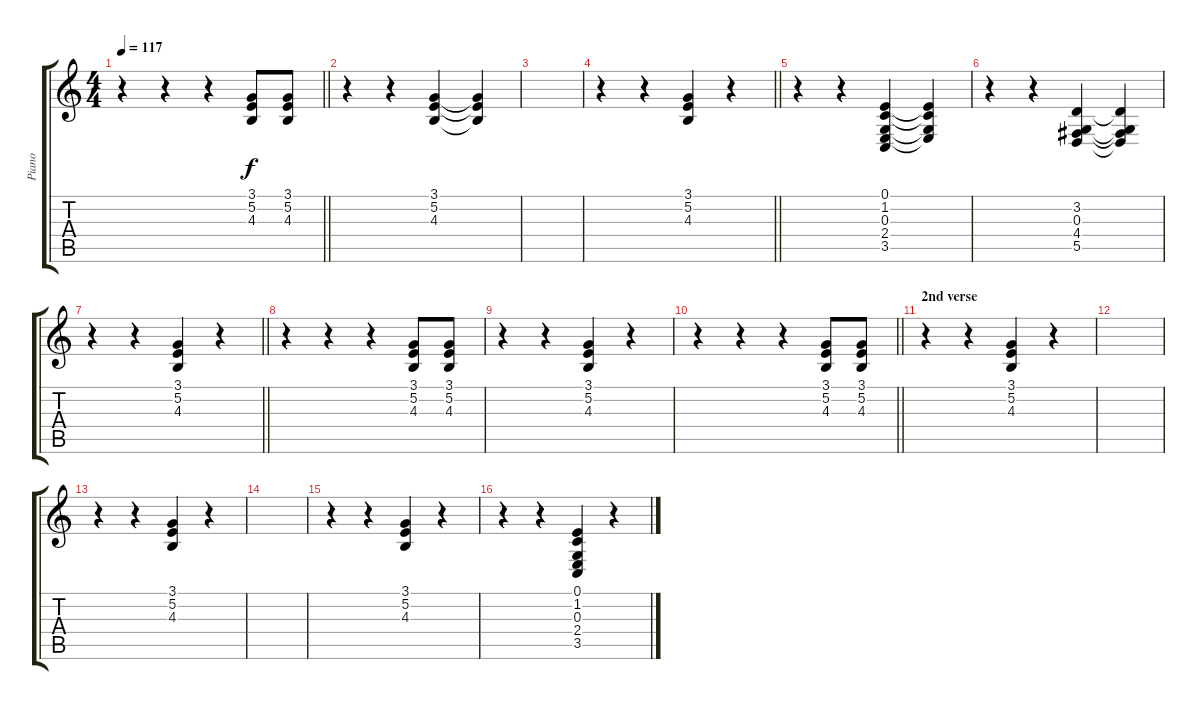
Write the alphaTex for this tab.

\track ("Piano" "Piano") {instrument electricgrandpiano}
\staff {score tabs}
\tuning (E4 B3 G3 D3 A2 E2) {hide}
\ts (4 4)
\tempo 117
\clef g2
\barLineRight lightlight
\ks c
r.4{dy f} r.4 r.4 (3.1 5.2 4.3).8 (3.1 5.2 4.3).8 |
r.4 r.4 (3.1 5.2 4.3).4 (3.1{t} 5.2{t} 4.3{t}).4 |
|
\barLineRight lightlight
r.4 r.4 (3.1 5.2 4.3).4 r.4 |
r.4 r.4 (0.1 1.2 0.3 2.4 3.5).4 (0.1{t} 1.2{t} 0.3{t} 2.4{t}).4 |
r.4 r.4 (3.2 0.3 4.4 5.5).4 (3.2{t} 0.3{t} 4.4{t} 5.5{t}).4 |
\barLineRight lightlight
r.4 r.4 (3.1 5.2 4.3).4 r.4 |
r.4 r.4 r.4 (3.1 5.2 4.3).8 (3.1 5.2 4.3).8 |
r.4 r.4 (3.1 5.2 4.3).4 r.4 |
\barLineRight lightlight
r.4 r.4 r.4 (3.1 5.2 4.3).8 (3.1 5.2 4.3).8 |
\section ("" "2nd verse")
r.4 r.4 (3.1 5.2 4.3).4 r.4 |
|
r.4 r.4 (3.1 5.2 4.3).4 r.4 |
|
r.4 r.4 (3.1 5.2 4.3).4 r.4 |
r.4 r.4 (0.1 1.2 0.3 2.4 3.5).4 r.4
